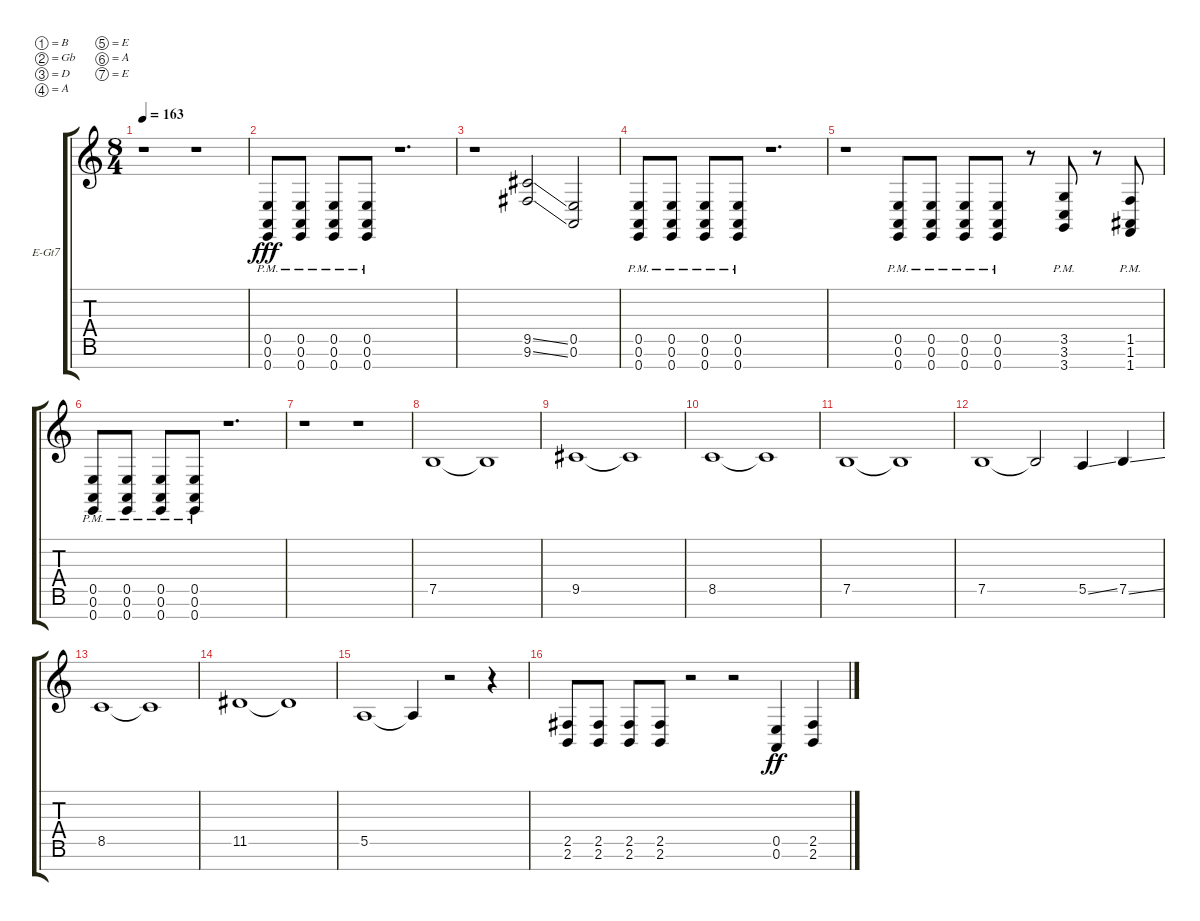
\defaultSystemsLayout 4
\bracketExtendMode groupsimilarinstruments
\firstSystemTrackNameOrientation horizontal
\otherSystemsTrackNameOrientation horizontal
\track ("Electric Guitar" "E-Gt7") {instrument distortionguitar}
\staff {score tabs}
\tuning (B3 Gb3 D3 A2 E2 A1 E1)
\ts (8 4)
\tempo 163
\clef g2
\scale
0.257261
\ks c
r.1{dy fff} r.1 |
\scale
0.257261 (0.7{pm} 0.6{pm} 0.5{pm}).8 (0.5{pm} 0.6{pm} 0.7{pm}).8 (0.7{pm} 0.6{pm} 0.5{pm}).8 (0.5{pm} 0.6{pm} 0.7{pm}).8 r.1{d} |
\scale
0.333333 r.1 (9.6{ss} 9.5{ss}).2 (0.6 0.5).2 |
\scale
0.333333 (0.7{pm} 0.6{pm} 0.5{pm}).8 (0.5{pm} 0.6{pm} 0.7{pm}).8 (0.7{pm} 0.6{pm} 0.5{pm}).8 (0.5{pm} 0.6{pm} 0.7{pm}).8 r.1{d} |
\scale
0.333333 r.1 (0.7{pm} 0.6{pm} 0.5{pm}).8 (0.5{pm} 0.6{pm} 0.7{pm}).8 (0.7{pm} 0.6{pm} 0.5{pm}).8 (0.5{pm} 0.6{pm} 0.7{pm}).8 r.8 (3.5{pm} 3.6{pm} 3.7{pm}).8 r.8 (1.5{pm} 1.6{pm} 1.7{pm}).8 |
\scale
0.333333 (0.7{pm} 0.6{pm} 0.5{pm}).8 (0.5{pm} 0.6{pm} 0.7{pm}).8 (0.7{pm} 0.6{pm} 0.5{pm}).8 (0.5{pm} 0.6{pm} 0.7{pm}).8 r.1{d} |
\scale
0.333333 r.1 r.1 |
\scale
0.333333 7.5.1 7.5{t}.1 |
\scale
0.333333 9.5.1 9.5{t}.1 |
\scale
0.333333 8.5.1 8.5{t}.1 |
\scale
0.333333 7.5.1 7.5{t}.1 |
\scale
0.333333 7.5.1 7.5{t}.2 5.5{ss}.4 7.5{ss}.4 |
\scale
0.333333 8.5.1 8.5{t}.1 |
\scale
0.333333 11.5.1 11.5{t}.1 |
\scale
0.333333 5.5.1 5.5{t}.4 r.2 r.4 |
\scale
0.333333 (2.5 2.6).8 (2.5 2.6).8 (2.5 2.6).8 (2.5 2.6).8 r.2 r.2 (0.5 0.6).4{dy ff} (2.5 2.6).4
